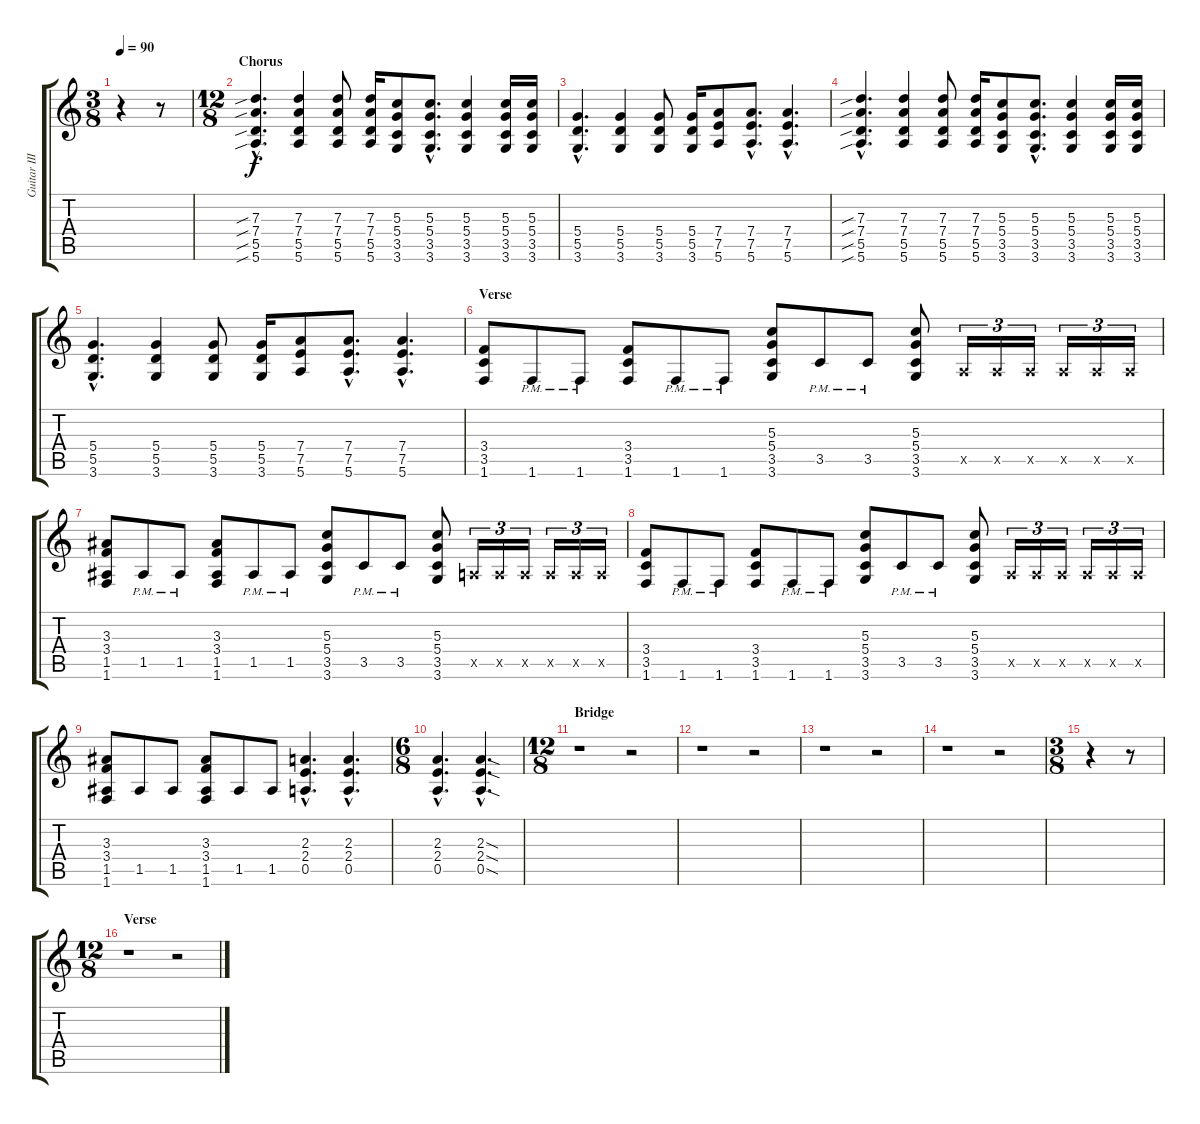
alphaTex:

\track ("Guitar III" "Guitar III") {instrument distortionguitar}
\staff {score tabs}
\tuning (E4 B3 G3 D3 A2 E2) {hide}
\ts (3 8)
\tempo 90
\clef g2
\ks c
r.4{dy f} r.8 |
\ts (12 8)
\section ("" "Chorus")
(7.3{sib hac} 7.4{sib hac} 5.5{sib hac} 5.6{sib hac}).4{d} (7.3 7.4 5.5 5.6).4 (7.3 7.4 5.5 5.6).8 (7.3 7.4 5.5 5.6).16 (5.3 5.4 3.5 3.6).8 (5.3{hac} 5.4{hac} 3.5{hac} 3.6{hac}).8{d} (5.3 5.4 3.5 3.6).4 (5.3 5.4 3.5 3.6).16 (5.3 5.4 3.5 3.6).16 |
(5.4{hac} 5.5{hac} 3.6{hac}).4{d} (5.4 5.5 3.6).4 (5.4 5.5 3.6).8 (5.4 5.5 3.6).16 (7.4 7.5 5.6).8 (7.4{hac} 7.5{hac} 5.6{hac}).8{d} (7.4{hac} 7.5{hac} 5.6{hac}).4{d} |
(7.3{sib hac} 7.4{sib hac} 5.5{sib hac} 5.6{sib hac}).4{d} (7.3 7.4 5.5 5.6).4 (7.3 7.4 5.5 5.6).8 (7.3 7.4 5.5 5.6).16 (5.3 5.4 3.5 3.6).8 (5.3{hac} 5.4{hac} 3.5{hac} 3.6{hac}).8{d} (5.3 5.4 3.5 3.6).4 (5.3 5.4 3.5 3.6).16 (5.3 5.4 3.5 3.6).16 |
(5.4{hac} 5.5{hac} 3.6{hac}).4{d} (5.4 5.5 3.6).4 (5.4 5.5 3.6).8 (5.4 5.5 3.6).16 (7.4 7.5 5.6).8 (7.4{hac} 7.5{hac} 5.6{hac}).8{d} (7.4{hac} 7.5{hac} 5.6{hac}).4{d} |
\section ("" "Verse")
(3.4 3.5 1.6).8 1.6{pm}.8 1.6{pm}.8 (3.4 3.5 1.6).8 1.6{pm}.8 1.6{pm}.8 (5.3 5.4 3.5 3.6).8 3.5{pm}.8 3.5{pm}.8 (5.3 5.4 3.5 3.6).8 0.5{x}.16{tu (3 2)} 0.5{x}.16{tu (3 2)} 0.5{x}.16{tu (3 2)} 0.5{x}.16{tu (3 2)} 0.5{x}.16{tu (3 2)} 0.5{x}.16{tu (3 2)} |
(3.3 3.4 1.5 1.6).8 1.5{pm}.8 1.5{pm}.8 (3.3 3.4 1.5 1.6).8 1.5{pm}.8 1.5{pm}.8 (5.3 5.4 3.5 3.6).8 3.5{pm}.8 3.5{pm}.8 (5.3 5.4 3.5 3.6).8 0.5{x}.16{tu (3 2)} 0.5{x}.16{tu (3 2)} 0.5{x}.16{tu (3 2)} 0.5{x}.16{tu (3 2)} 0.5{x}.16{tu (3 2)} 0.5{x}.16{tu (3 2)} |
(3.4 3.5 1.6).8 1.6{pm}.8 1.6{pm}.8 (3.4 3.5 1.6).8 1.6{pm}.8 1.6{pm}.8 (5.3 5.4 3.5 3.6).8 3.5{pm}.8 3.5{pm}.8 (5.3 5.4 3.5 3.6).8 0.5{x}.16{tu (3 2)} 0.5{x}.16{tu (3 2)} 0.5{x}.16{tu (3 2)} 0.5{x}.16{tu (3 2)} 0.5{x}.16{tu (3 2)} 0.5{x}.16{tu (3 2)} |
(3.3 3.4 1.5 1.6).8 1.5.8 1.5.8 (3.3 3.4 1.5 1.6).8 1.5.8 1.5.8 (2.3{hac} 2.4{hac} 0.5{hac}).4{d} (2.3{hac} 2.4{hac} 0.5{hac}).4{d} |
\ts (6 8)
(2.3{hac} 2.4{hac} 0.5{hac}).4{d} (2.3{sod hac} 2.4{sod hac} 0.5{sod hac}).4{d} |
\ts (12 8)
\section ("" "Bridge")
r.1 r.2 |
r.1 r.2 |
r.1 r.2 |
r.1 r.2 |
\ts (3 8)
r.4 r.8 |
\ts (12 8)
\section ("" "Verse")
r.1 r.2
